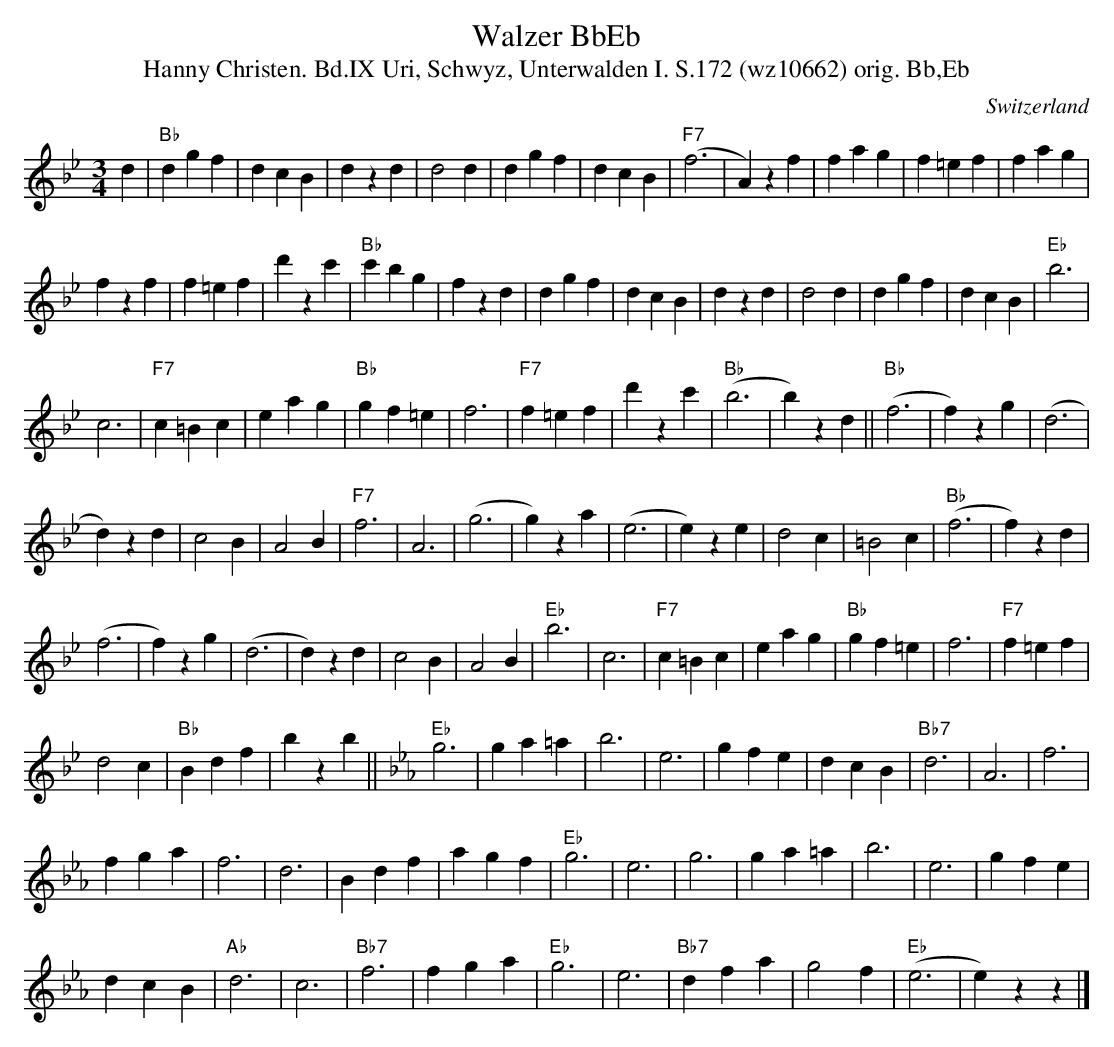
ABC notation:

X:1
T: Walzer BbEb
T:Hanny Christen. Bd.IX Uri, Schwyz, Unterwalden I. S.172 (wz10662) orig. Bb,Eb
M:3/4
L:1/4
O:Switzerland
K:Bb major
d | "Bb"dgf | dcB | dzd | d2d | dgf | dcB | "F7"(f3 | A)zf | fag | f=ef | fag |
fzf | f=ef | d'zc' | "Bb"c'bg | fzd | dgf | dcB | dzd | d2d | dgf | dcB | "Eb"b3 |
c3 | "F7"c=Bc | eag | "Bb"gf=e | f3 | "F7"f=ef | d'zc' | "Bb"(b3 | b)zd || "Bb"(f3 | f)zg | (d3 |
d)zd | c2B | A2B | "F7"f3 | A3 | (g3 | g)za | (e3 | e)ze | d2c | =B2c | "Bb"(f3 | f)zd |
(f3 | f)zg | (d3 | d)zd | c2B | A2B | "Eb"b3 | c3 | "F7"c=Bc | eag | "Bb"gf=e | f3 | "F7"f=ef |
d2c | "Bb"Bdf | bzb || [K:Eb] "Eb"g3 | ga=a | b3 | e3 | gfe | dcB | "Bb7"d3 | A3 | f3 |
fga | f3 | d3 | Bdf | agf | "Eb"g3 | e3 | g3 | ga=a | b3 | e3 | gfe |
dcB | "Ab"d3 | c3 | "Bb7"f3 | fga | "Eb"g3 | e3 |  "Bb7"dfa | g2f | "Eb"(e3 | e)zz |]
